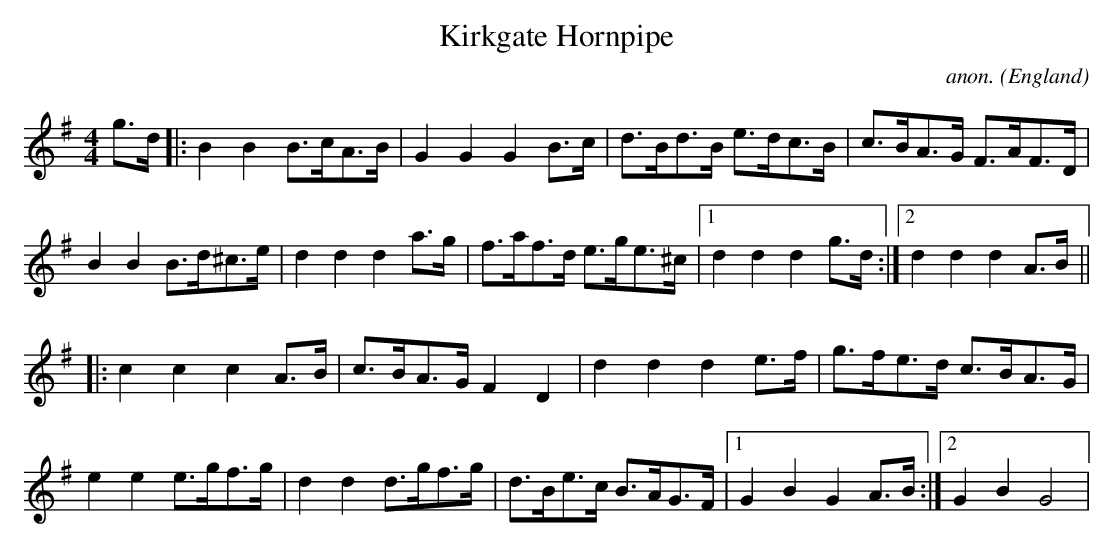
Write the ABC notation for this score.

X:1
T:Kirkgate Hornpipe
C:anon.
O:England
M:4/4
L:1/8
K:G
g>d|:B2B2B>cA>B|G2G2G2B>c|d>Bd>B e>dc>B|c>BA>G F>AF>D|
B2B2B>d^c>e|d2d2d2a>g|f>af>d e>ge>^c|[1d2d2d2g>d:|[2d2d2d2A>B||
|:c2c2c2A>B|c>BA>G F2D2|d2d2d2e>f|g>fe>d c>BA>G|
e2e2e>gf>g|d2d2d>gf>g|d>Be>c B>AG>F|[1G2B2G2A>B:|[2G2B2G4|
